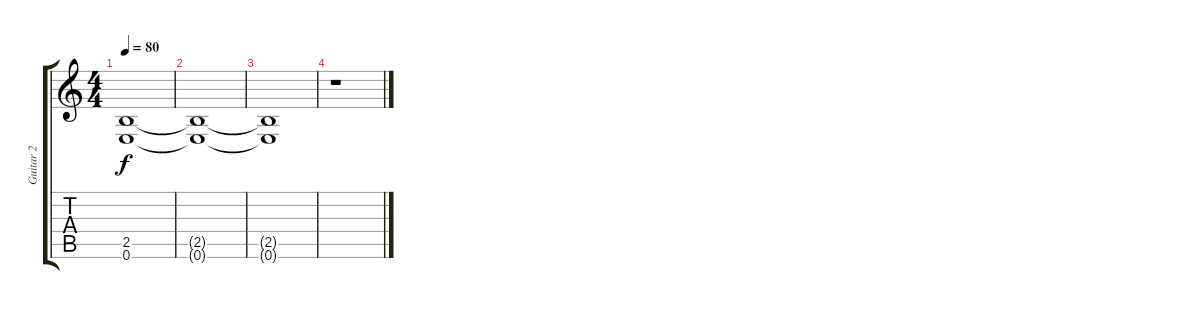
\track ("Guitar 2" "Guitar 2") {instrument overdrivenguitar}
\staff {score tabs}
\tuning (E4 B3 G3 D3 A2 E2) {hide}
\ts (4 4)
\tempo 80
\clef g2
\ks c
(2.5{t} 0.6{t}).1{dy f} |
(2.5{t} 0.6{t}).1 |
(2.5{t} 0.6{t}).1 |
r.1
